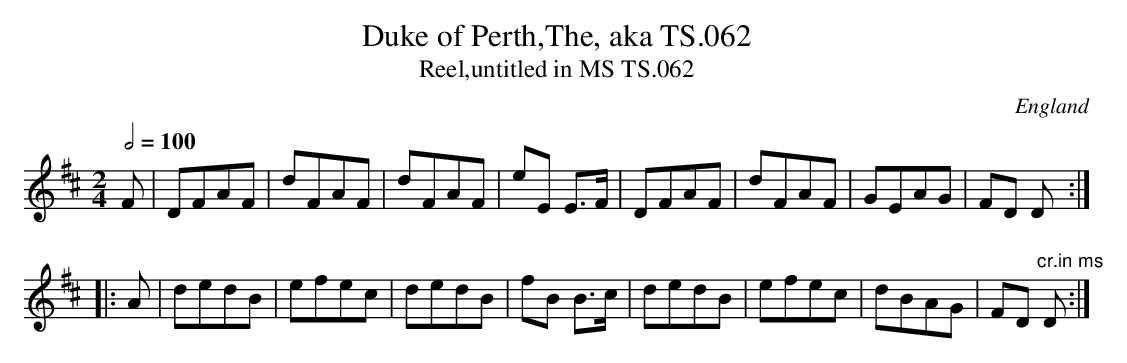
X:1
T:Duke of Perth,The, aka TS.062
T:Reel,untitled in MS TS.062
M:2/4
L:1/8
Q:1/2=100
O:England
notC:Pencil note "Bonum" in MS
K:D major
F|DFAF|dFAF|dFAF|eE E>F|DFAF|dFAF|GEAG|FD D:|!
|:A|dedB|efec|dedB|fB B>c|dedB|efec|dBAG|FD "cr.in ms"D:|]
